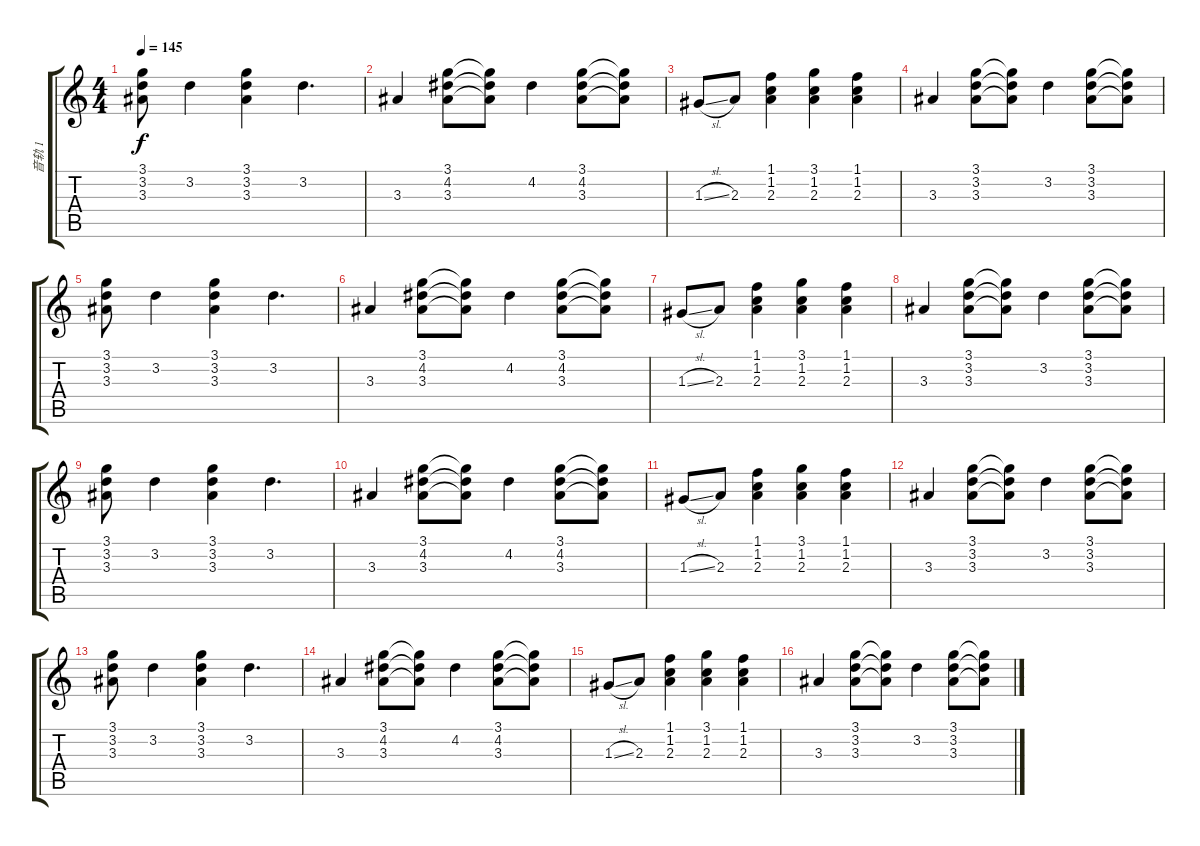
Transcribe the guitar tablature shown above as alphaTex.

\track ("音轨 1" "音轨 1") {instrument acousticguitarnylon}
\staff {score tabs}
\tuning (E4 B3 G3 D3 A2 E2) {hide}
\ts (4 4)
\tempo 145
\clef g2
\ks c
(3.1 3.2 3.3).8{dy f} 3.2.4 (3.1 3.2 3.3).4 3.2.4{d} |
3.3.4 (3.1 4.2 3.3).8 (3.1{t} 4.2{t} 3.3{t}).8 4.2.4 (3.1 4.2 3.3).8 (3.1{t} 4.2{t} 3.3{t}).8 |
1.3{sl}.8 2.3.8 (1.1 1.2 2.3).4 (3.1 1.2 2.3).4 (1.1 1.2 2.3).4 |
3.3.4 (3.1 3.2 3.3).8 (3.1{t} 3.2{t} 3.3{t}).8 3.2.4 (3.1 3.2 3.3).8 (3.1{t} 3.2{t} 3.3{t}).8 |
(3.1 3.2 3.3).8 3.2.4 (3.1 3.2 3.3).4 3.2.4{d} |
3.3.4 (3.1 4.2 3.3).8 (3.1{t} 4.2{t} 3.3{t}).8 4.2.4 (3.1 4.2 3.3).8 (3.1{t} 4.2{t} 3.3{t}).8 |
1.3{sl}.8 2.3.8 (1.1 1.2 2.3).4 (3.1 1.2 2.3).4 (1.1 1.2 2.3).4 |
3.3.4 (3.1 3.2 3.3).8 (3.1{t} 3.2{t} 3.3{t}).8 3.2.4 (3.1 3.2 3.3).8 (3.1{t} 3.2{t} 3.3{t}).8 |
(3.1 3.2 3.3).8{volume 6} 3.2.4 (3.1 3.2 3.3).4 3.2.4{d} |
3.3.4 (3.1 4.2 3.3).8 (3.1{t} 4.2{t} 3.3{t}).8 4.2.4 (3.1 4.2 3.3).8 (3.1{t} 4.2{t} 3.3{t}).8 |
1.3{sl}.8 2.3.8 (1.1 1.2 2.3).4 (3.1 1.2 2.3).4 (1.1 1.2 2.3).4 |
3.3.4 (3.1 3.2 3.3).8 (3.1{t} 3.2{t} 3.3{t}).8 3.2.4 (3.1 3.2 3.3).8 (3.1{t} 3.2{t} 3.3{t}).8 |
(3.1 3.2 3.3).8 3.2.4 (3.1 3.2 3.3).4 3.2.4{d} |
3.3.4 (3.1 4.2 3.3).8 (3.1{t} 4.2{t} 3.3{t}).8 4.2.4 (3.1 4.2 3.3).8 (3.1{t} 4.2{t} 3.3{t}).8 |
1.3{sl}.8 2.3.8 (1.1 1.2 2.3).4 (3.1 1.2 2.3).4 (1.1 1.2 2.3).4 |
3.3.4 (3.1 3.2 3.3).8 (3.1{t} 3.2{t} 3.3{t}).8 3.2.4 (3.1 3.2 3.3).8 (3.1{t} 3.2{t} 3.3{t}).8
